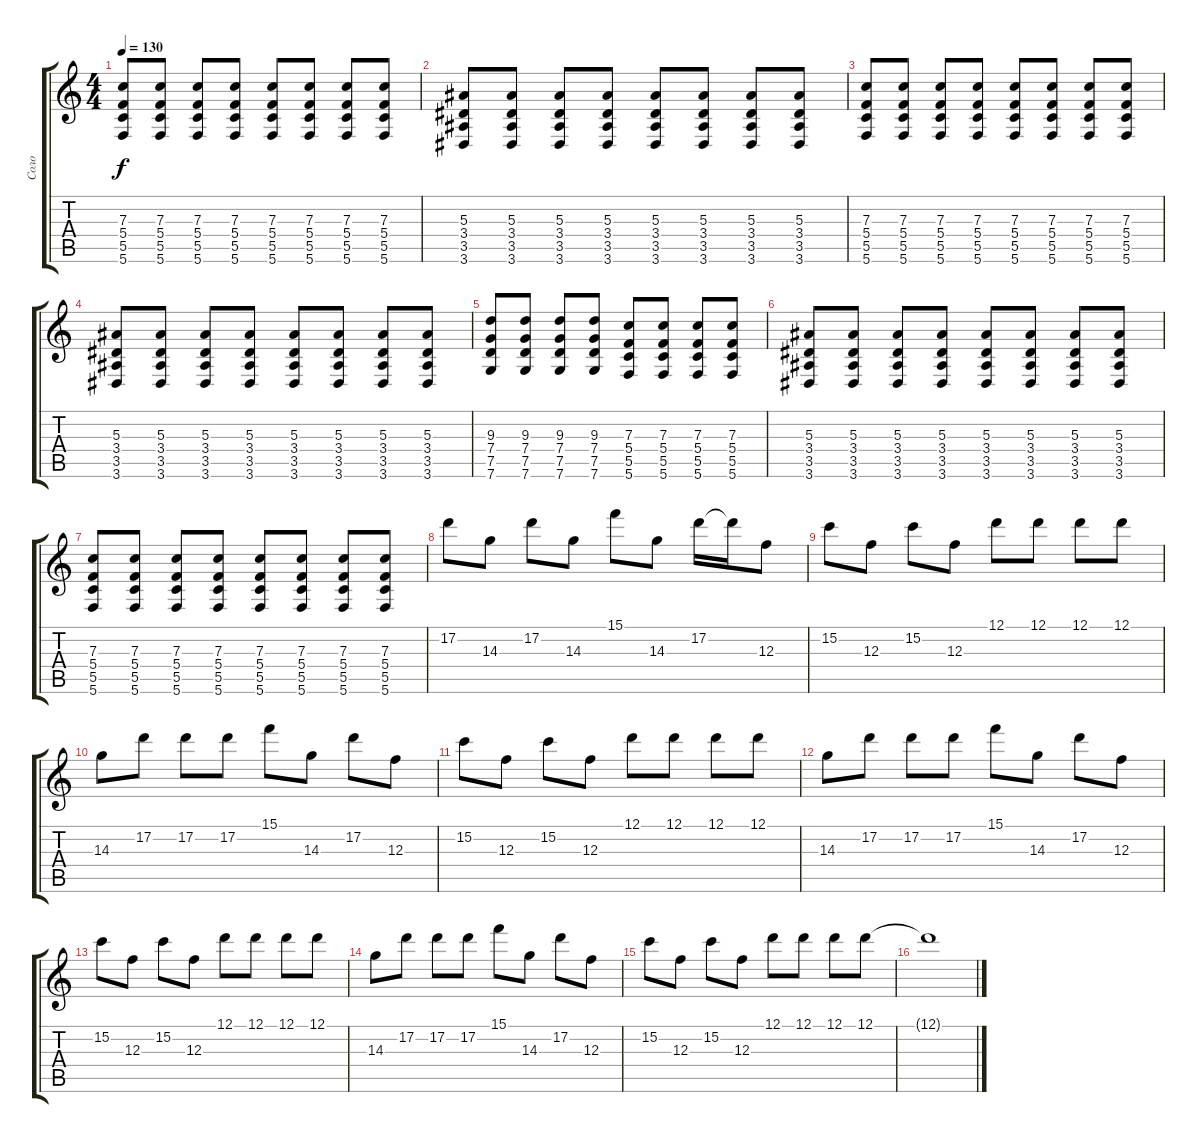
\track ("Соло" "Соло") {instrument distortionguitar}
\staff {score tabs}
\tuning (D4 A3 F3 C3 G2 C2) {hide}
\ts (4 4)
\tempo 130
\clef g2
\ks c
(7.3 5.4 5.5 5.6).8{dy f} (7.3 5.4 5.5 5.6).8 (7.3 5.4 5.5 5.6).8 (7.3 5.4 5.5 5.6).8 (7.3 5.4 5.5 5.6).8 (7.3 5.4 5.5 5.6).8 (7.3 5.4 5.5 5.6).8 (7.3 5.4 5.5 5.6).8 |
(5.3 3.4 3.5 3.6).8{instrument distortionguitar} (5.3 3.4 3.5 3.6).8 (5.3 3.4 3.5 3.6).8 (5.3 3.4 3.5 3.6).8 (5.3 3.4 3.5 3.6).8 (5.3 3.4 3.5 3.6).8 (5.3 3.4 3.5 3.6).8 (5.3 3.4 3.5 3.6).8 |
(7.3 5.4 5.5 5.6).8 (7.3 5.4 5.5 5.6).8 (7.3 5.4 5.5 5.6).8 (7.3 5.4 5.5 5.6).8 (7.3 5.4 5.5 5.6).8 (7.3 5.4 5.5 5.6).8 (7.3 5.4 5.5 5.6).8 (7.3 5.4 5.5 5.6).8 |
(5.3 3.4 3.5 3.6).8 (5.3 3.4 3.5 3.6).8 (5.3 3.4 3.5 3.6).8 (5.3 3.4 3.5 3.6).8 (5.3 3.4 3.5 3.6).8 (5.3 3.4 3.5 3.6).8 (5.3 3.4 3.5 3.6).8 (5.3 3.4 3.5 3.6).8 |
(9.3 7.4 7.5 7.6).8 (9.3 7.4 7.5 7.6).8 (9.3 7.4 7.5 7.6).8 (9.3 7.4 7.5 7.6).8 (7.3 5.4 5.5 5.6).8 (7.3 5.4 5.5 5.6).8 (7.3 5.4 5.5 5.6).8 (7.3 5.4 5.5 5.6).8 |
(5.3 3.4 3.5 3.6).8 (5.3 3.4 3.5 3.6).8 (5.3 3.4 3.5 3.6).8 (5.3 3.4 3.5 3.6).8 (5.3 3.4 3.5 3.6).8 (5.3 3.4 3.5 3.6).8 (5.3 3.4 3.5 3.6).8 (5.3 3.4 3.5 3.6).8 |
(7.3 5.4 5.5 5.6).8 (7.3 5.4 5.5 5.6).8 (7.3 5.4 5.5 5.6).8 (7.3 5.4 5.5 5.6).8 (7.3 5.4 5.5 5.6).8 (7.3 5.4 5.5 5.6).8 (7.3 5.4 5.5 5.6).8 (7.3 5.4 5.5 5.6).8 |
17.2.8 14.3.8 17.2.8 14.3.8 15.1.8 14.3.8 17.2.16 17.2{t}.16 12.3.8 |
15.2.8 12.3.8 15.2.8 12.3.8 12.1.8 12.1.8 12.1.8 12.1.8 |
14.3.8 17.2.8 17.2.8 17.2.8 15.1.8 14.3.8 17.2.8 12.3.8 |
15.2.8 12.3.8 15.2.8 12.3.8 12.1.8 12.1.8 12.1.8 12.1.8 |
14.3.8 17.2.8 17.2.8 17.2.8 15.1.8 14.3.8 17.2.8 12.3.8 |
15.2.8 12.3.8 15.2.8 12.3.8 12.1.8 12.1.8 12.1.8 12.1.8 |
14.3.8 17.2.8 17.2.8 17.2.8 15.1.8 14.3.8 17.2.8 12.3.8 |
15.2.8 12.3.8 15.2.8 12.3.8 12.1.8 12.1.8 12.1.8 12.1.8 |
12.1{t}.1
